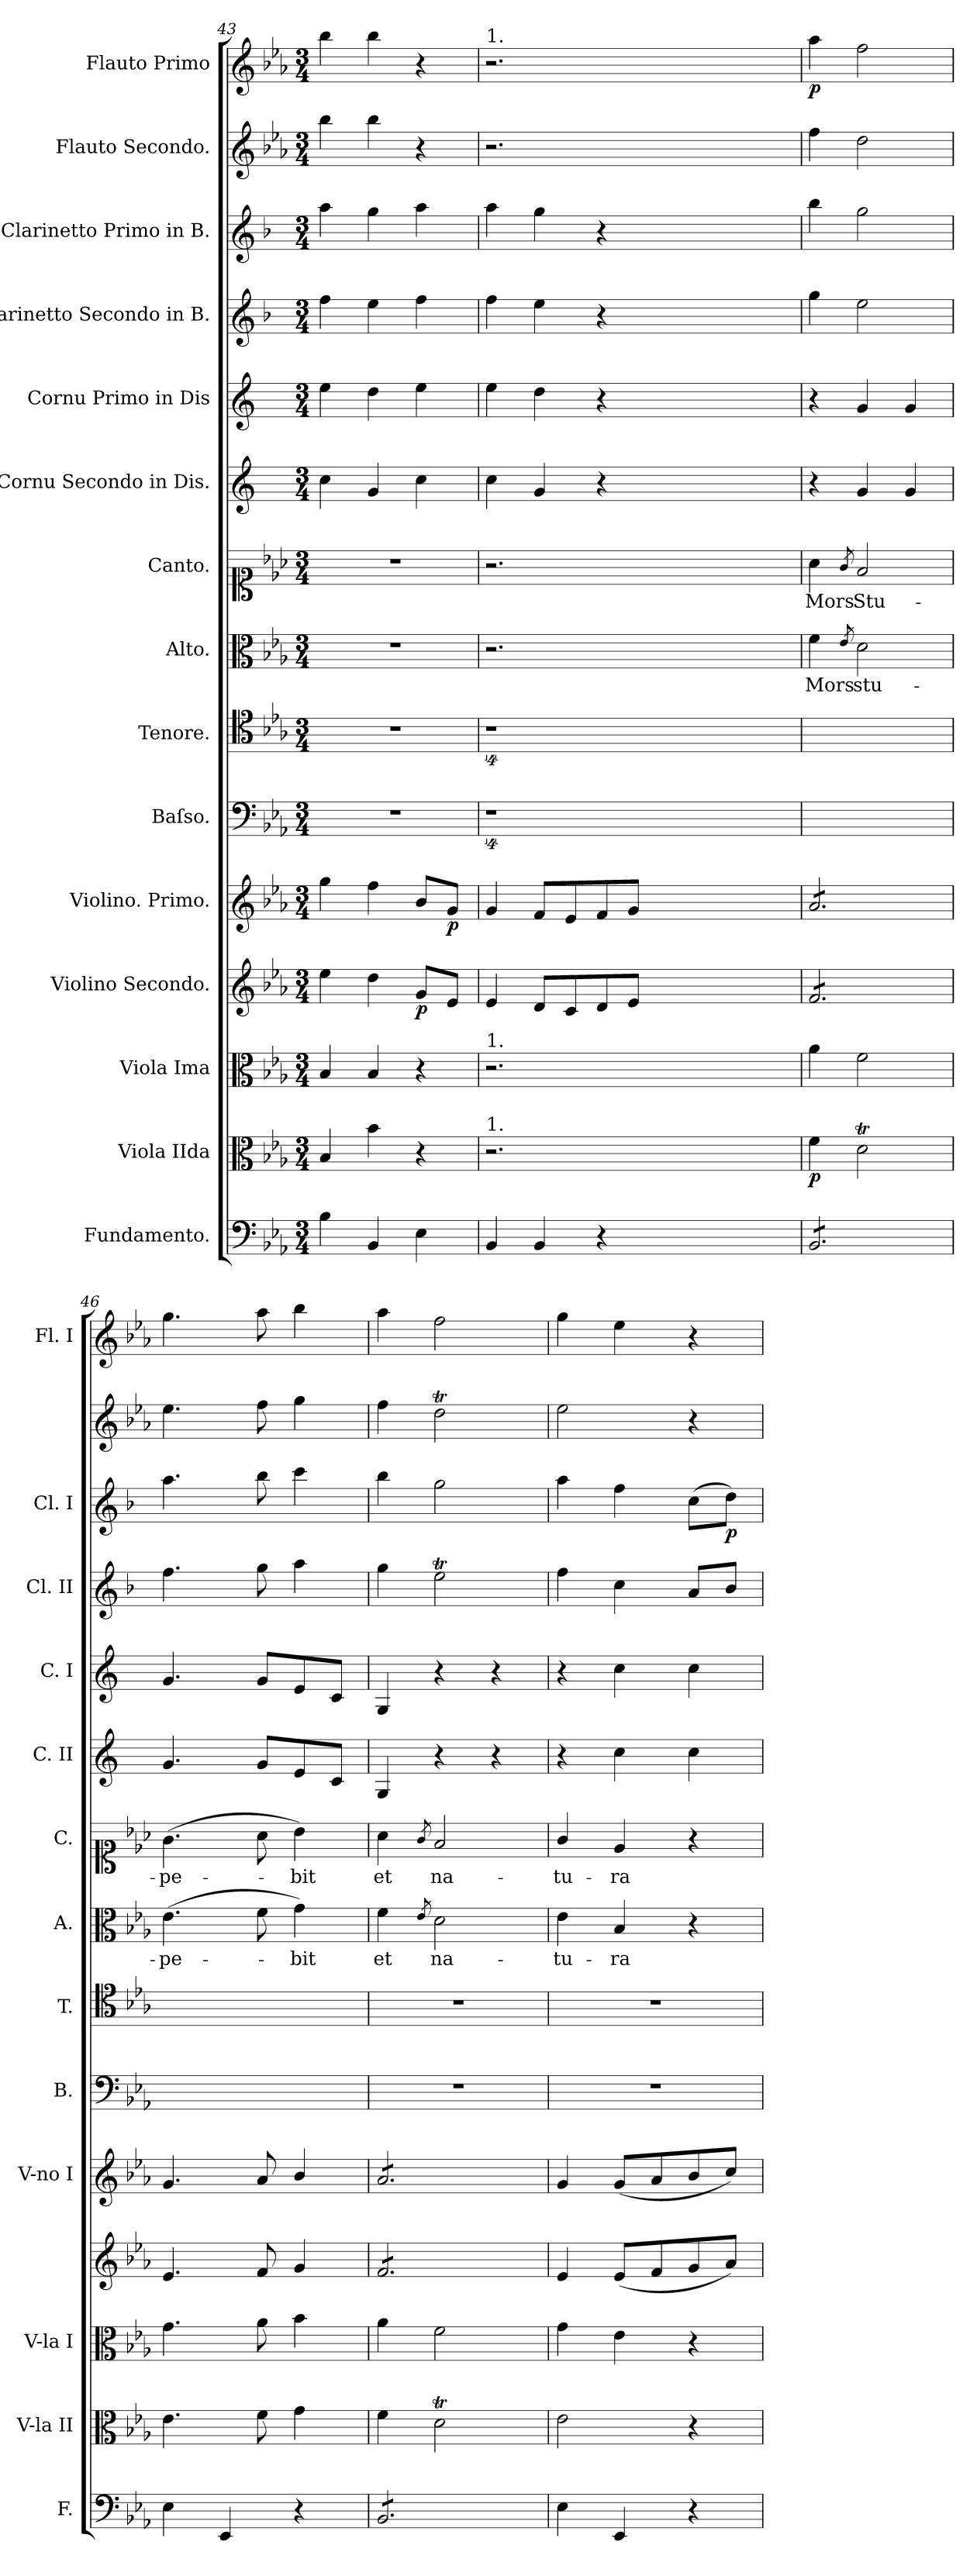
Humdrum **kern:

**kern	**dynam	**kern	**dynam	**kern	**dynam	**kern	**dynam	**kern	**dynam	**kern	**kern	**kern	**text	**kern	**text	**kern	**kern	**dynam	**kern	**kern	**dynam	**kern	**dynam	**kern	**dynam
*part15	*part15	*part14	*part14	*part13	*part13	*part12	*part12	*part11	*part11	*part10	*part9	*part8	*part8	*part7	*part7	*part6	*part5	*part5	*part4	*part3	*part3	*part2	*part2	*part1	*part1
*staff15	*staff15	*staff14	*staff14	*staff13	*staff13	*staff12	*staff12	*staff11	*staff11	*staff10	*staff9	*staff8	*staff8	*staff7	*staff7	*staff6	*staff5	*staff5	*staff4	*staff3	*staff3	*staff2	*staff2	*staff1	*staff1
*I"Fundamento.	*	*I"Viola IIda	*	*I"Viola Ima	*	*I"Violino Secondo.	*	*I"Violino. Primo.	*	*I"Baſso.	*I"Tenore.	*I"Alto.	*	*I"Canto.	*	*I"Cornu Secondo in Dis.	*I"Cornu Primo in Dis	*	*I"Clarinetto Secondo in B.	*I"Clarinetto Primo in B.	*	*I"Flauto Secondo.	*	*I"Flauto Primo	*
*I'F.	*	*I'V-la II	*	*I'V-la I	*	*	*	*I'V-no I	*	*I'B.	*I'T.	*I'A.	*	*I'C.	*	*I'C. II	*I'C. I	*	*I'Cl. II	*I'Cl. I	*	*	*	*I'Fl. I	*
*clefF4	*	*clefC3	*	*clefC3	*	*clefG2	*	*clefG2	*	*clefF4	*clefC4	*clefC3	*	*clefC1	*	*clefG2	*clefG2	*	*clefG2	*clefG2	*	*clefG2	*	*clefG2	*
*	*	*	*	*	*	*	*	*	*	*	*	*	*	*	*	*ITrd5c9	*ITrd5c9	*	*ITrd1c2	*ITrd1c2	*	*	*	*	*
*k[b-e-a-]	*	*k[b-e-a-]	*	*k[b-e-a-]	*	*k[b-e-a-]	*	*k[b-e-a-]	*	*k[b-e-a-]	*k[b-e-a-]	*k[b-e-a-]	*	*k[b-e-a-]	*	*k[b-e-a-]	*k[b-e-a-]	*	*k[b-e-a-]	*k[b-e-a-]	*	*k[b-e-a-]	*	*k[b-e-a-]	*
*E-:	*	*E-:	*	*E-:	*	*E-:	*	*E-:	*	*E-:	*E-:	*E-:	*	*E-:	*	*E-:	*E-:	*	*E-:	*E-:	*	*E-:	*	*E-:	*
*M3/4	*	*M3/4	*	*M3/4	*	*M3/4	*	*M3/4	*	*M3/4	*M3/4	*M3/4	*	*M3/4	*	*M3/4	*M3/4	*	*M3/4	*M3/4	*	*M3/4	*	*M3/4	*
=43	=43	=43	=43	=43	=43	=43	=43	=43	=43	=43	=43	=43	=43	=43	=43	=43	=43	=43	=43	=43	=43	=43	=43	=43	=43
4B-\	.	4B-/	.	4B-/	.	4ee-\	.	4gg\	.	2.r	2.r	2.r	.	2.r	.	4e-\	4g\	.	4ee-\	4gg\	.	4bb-\	.	4bb-\	.
4BB-/	.	4b-\	.	4B-/	.	4dd\	.	4ff\	.	.	.	.	.	.	.	4B-/	4f\	.	4dd\	4ff\	.	4bb-\	.	4bb-\	.
4E-\	p&colon;	4r	.	4r	.	8g/L	p	8b-/L	.	.	.	.	.	.	.	4e-\	4g\	.	4ee-\	4gg\	.	4r	.	4r	.
!	!	!	!	!	!	!	!	!	!LO:DY:b	!	!	!	!	!	!	!	!	!	!	!	!	!	!	!	!
.	.	.	.	.	.	8e-/J	.	8g/J	p	.	.	.	.	.	.	.	.	.	.	.	.	.	.	.	.
=44	=44	=44	=44	=44	=44	=44	=44	=44	=44	=44	=44	=44	=44	=44	=44	=44	=44	=44	=44	=44	=44	=44	=44	=44	=44
!	!	!	!	!	!	!	!	!	!	!	!	!	!	!	!	!	!	!	!	!	!	!	!	!LO:TX:a:t=1.	!
!	!	!	!	!LO:TX:a:t=1.	!	!	!	!	!	!	!	!	!	!	!	!	!	!	!	!	!	!	!	!	!
!	!	!LO:TX:a:t=1.	!	!	!	!	!	!	!	!	!	!	!	!	!	!	!	!	!	!	!	!	!	!	!
4BB-/	.	2.r	.	2.r	.	4e-/	.	4g/	.	4%9r	4%9r	2.r	.	2.r	.	4e-\	4g\	.	4ee-\	4gg\	.	2.r	.	2.r	.
4BB-/	.	.	.	.	.	8d/L	.	8f/L	.	.	.	.	.	.	.	4B-/	4f\	.	4dd\	4ff\	.	.	.	.	.
.	.	.	.	.	.	8c/	.	8e-/	.	.	.	.	.	.	.	.	.	.	.	.	.	.	.	.	.
4r	.	.	.	.	.	8d/	.	8f/	.	.	.	.	.	.	.	4r	4r	.	4r	4r	.	.	.	.	.
.	.	.	.	.	.	8e-/J	.	8g/J	.	.	.	.	.	.	.	.	.	.	.	.	.	.	.	.	.
1.ryy	.	1.ryy	.	1.ryy	.	1.ryy	.	1.ryy	.	.	.	1.ryy	.	1.ryy	.	1.ryy	1.ryy	.	1.ryy	1.ryy	.	1.ryy	.	1.ryy	.
=45	=45	=45	=45	=45	=45	=45	=45	=45	=45	=45	=45	=45	=45	=45	=45	=45	=45	=45	=45	=45	=45	=45	=45	=45	=45
*tremolo	*	*	*	*	*	*	*	*	*	*	*	*	*	*	*	*	*	*	*	*	*	*	*	*	*
*	*	*	*	*	*	*tremolo	*	*	*	*	*	*	*	*	*	*	*	*	*	*	*	*	*	*	*
*	*	*	*	*	*	*	*	*tremolo	*	*	*	*	*	*	*	*	*	*	*	*	*	*	*	*	*
8BB-/L	.	4f\	p	4a-\	po&colon;	8f/L	.	8a-/L	.	2.ryy	2.ryy	4f\	Mors	4a-\	Mors	4r	4r	.	4ff\	4aa-\	.	4ff\	po	4aa-\	p
8BB-/	.	.	.	.	.	8f/	.	8a-/	.	.	.	.	.	.	.	.	.	.	.	.	.	.	.	.	.
.	.	.	.	.	.	.	.	.	.	.	.	8qe-/	.	8qg/	.	.	.	.	.	.	.	.	.	.	.
8BB-/	.	2dt\	.	2f\	.	8f/	.	8a-/	.	.	.	2d\	stu-	2f/	Stu-	4B-/	4B-/	.	2dd\	2ff\	.	2dd\	.	2ff\	.
8BB-/	.	.	.	.	.	8f/	.	8a-/	.	.	.	.	.	.	.	.	.	.	.	.	.	.	.	.	.
8BB-/	.	.	.	.	.	8f/	.	8a-/	.	.	.	.	.	.	.	4B-/	4B-/	.	.	.	.	.	.	.	.
8BB-/J	.	.	.	.	.	8f/J	.	8a-/J	.	.	.	.	.	.	.	.	.	.	.	.	.	.	.	.	.
*	*	*	*	*	*	*	*	*Xtremolo	*	*	*	*	*	*	*	*	*	*	*	*	*	*	*	*	*
*	*	*	*	*	*	*Xtremolo	*	*	*	*	*	*	*	*	*	*	*	*	*	*	*	*	*	*	*
*Xtremolo	*	*	*	*	*	*	*	*	*	*	*	*	*	*	*	*	*	*	*	*	*	*	*	*	*
=46	=46	=46	=46	=46	=46	=46	=46	=46	=46	=46	=46	=46	=46	=46	=46	=46	=46	=46	=46	=46	=46	=46	=46	=46	=46
4E-\	.	4.e-\	.	4.g\	.	4.e-/	.	4.g/	.	2.ryy	2.ryy	(4.e-\	-pe-	(4.g\	-pe-	4.B-/	4.B-/	.	4.ee-\	4.gg\	.	4.ee-\	.	4.gg\	.
4EE-/	.	.	.	.	.	.	.	.	.	.	.	.	.	.	.	.	.	.	.	.	.	.	.	.	.
.	.	8f\	.	8a-\	.	8f/	.	8a-/	.	.	.	8f\	.	8a-\	.	8B-/L	8B-/L	.	8ff\	8aa-\	.	8ff\	.	8aa-\	.
4r	.	4g\	.	4b-\	.	4g/	.	4b-/	.	.	.	4g\)	-bit	4b-\)	-bit	8G/	8G/	.	4gg\	4bb-\	.	4gg\	.	4bb-\	.
.	.	.	.	.	.	.	.	.	.	.	.	.	.	.	.	8E-/J	8E-/J	.	.	.	.	.	.	.	.
=47	=47	=47	=47	=47	=47	=47	=47	=47	=47	=47	=47	=47	=47	=47	=47	=47	=47	=47	=47	=47	=47	=47	=47	=47	=47
*tremolo	*	*	*	*	*	*	*	*	*	*	*	*	*	*	*	*	*	*	*	*	*	*	*	*	*
*	*	*	*	*	*	*tremolo	*	*	*	*	*	*	*	*	*	*	*	*	*	*	*	*	*	*	*
*	*	*	*	*	*	*	*	*tremolo	*	*	*	*	*	*	*	*	*	*	*	*	*	*	*	*	*
8BB-/L	.	4f\	.	4a-\	.	8f/L	.	8a-/L	.	2.r	2.r	4f\	et	4a-\	et	4BB-/	4BB-/	.	4ff\	4aa-\	.	4ff\	.	4aa-\	.
8BB-/	.	.	.	.	.	8f/	.	8a-/	.	.	.	.	.	.	.	.	.	.	.	.	.	.	.	.	.
.	.	.	.	.	.	.	.	.	.	.	.	8qe-/	.	8qg/	.	.	.	.	.	.	.	.	.	.	.
8BB-/	.	2dt\	.	2f\	.	8f/	.	8a-/	.	.	.	2d\	na-	2f/	na-	4r	4r	.	2ddt\	2ff\	.	2ddt\	.	2ff\	.
8BB-/	.	.	.	.	.	8f/	.	8a-/	.	.	.	.	.	.	.	.	.	.	.	.	.	.	.	.	.
8BB-/	.	.	.	.	.	8f/	.	8a-/	.	.	.	.	.	.	.	4r	4r	.	.	.	.	.	.	.	.
8BB-/J	.	.	.	.	.	8f/J	.	8a-/J	.	.	.	.	.	.	.	.	.	.	.	.	.	.	.	.	.
*	*	*	*	*	*	*	*	*Xtremolo	*	*	*	*	*	*	*	*	*	*	*	*	*	*	*	*	*
*	*	*	*	*	*	*Xtremolo	*	*	*	*	*	*	*	*	*	*	*	*	*	*	*	*	*	*	*
*Xtremolo	*	*	*	*	*	*	*	*	*	*	*	*	*	*	*	*	*	*	*	*	*	*	*	*	*
=48	=48	=48	=48	=48	=48	=48	=48	=48	=48	=48	=48	=48	=48	=48	=48	=48	=48	=48	=48	=48	=48	=48	=48	=48	=48
4E-\	.	2e-\	.	4g\	.	4e-/	.	4g/	.	2.r	2.r	4e-\	-tu-	4g/	-tu-	4r	4r	po	4ee-\	4gg\	.	2ee-\	.	4gg\	.
4EE-/	.	.	.	4e-\	.	(8e-/L	.	(8g/L	.	.	.	4B-/	-ra	4e-/	-ra	4e-\	4e-\	.	4b-\	4ee-\	.	.	.	4ee-\	.
.	.	.	.	.	.	8f/	.	8a-/	.	.	.	.	.	.	.	.	.	.	.	.	.	.	.	.	.
4r	.	4r	.	4r	.	8g/	.	8b-/	.	.	.	4r	.	4r	.	4e-\	4e-\	.	8g/L	(8b-\L	.	4r	.	4r	.
.	.	.	.	.	.	8a-/J)	.	8cc/J)	.	.	.	.	.	.	.	.	.	.	8a-/J	8cc\J)	p	.	.	.	.
=	=	=	=	=	=	=	=	=	=	=	=	=	=	=	=	=	=	=	=	=	=	=	=	=	=
*-	*-	*-	*-	*-	*-	*-	*-	*-	*-	*-	*-	*-	*-	*-	*-	*-	*-	*-	*-	*-	*-	*-	*-	*-	*-
